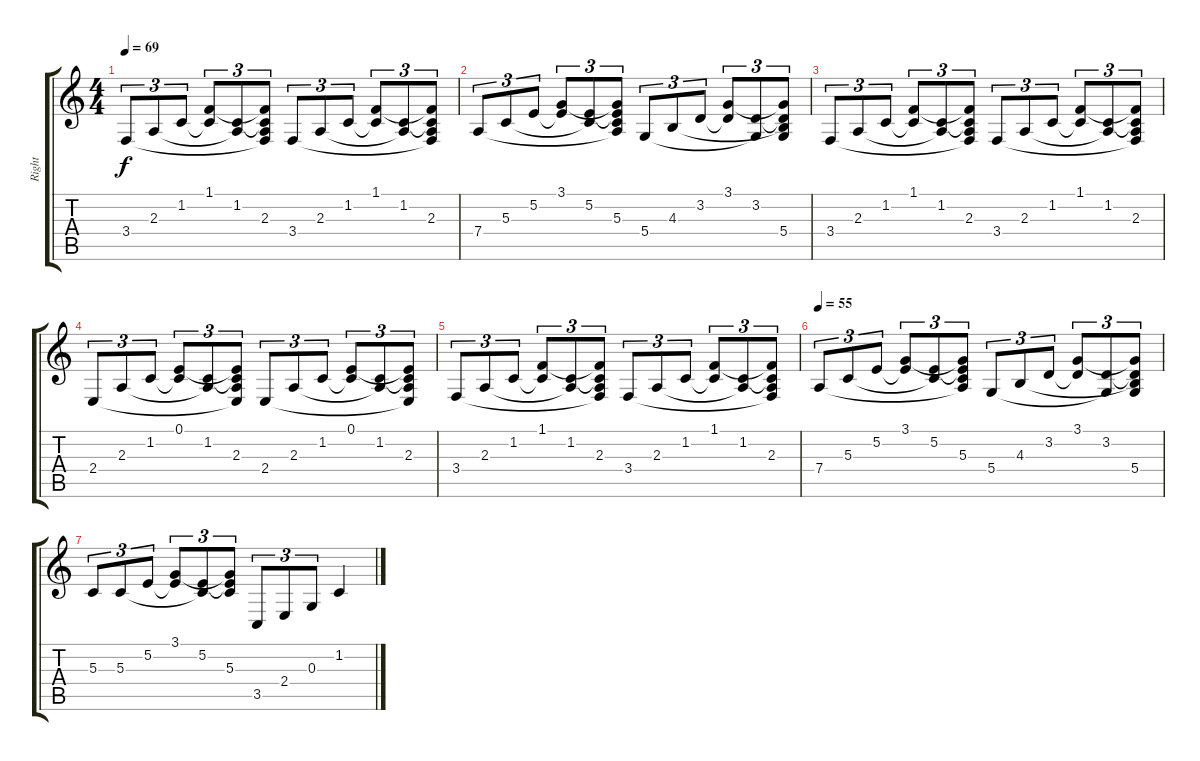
\track ("Right" "Right") {instrument acousticgrandpiano}
\staff {score tabs}
\tuning (E4 B3 G3 D3 A2 E2) {hide}
\ts (4 4)
\tempo 69
\clef g2
\ks c
3.4.8{tu (3 2) dy f} 2.3.8{tu (3 2)} 1.2.8{tu (3 2)} (1.1 1.2{t}).8{tu (3 2)} (1.2 2.3{t}).8{tu (3 2)} (1.1{t} 1.2{t} 2.3 3.4{t}).8{tu (3 2)} 3.4.8{tu (3 2)} 2.3.8{tu (3 2)} 1.2.8{tu (3 2)} (1.1 1.2{t}).8{tu (3 2)} (1.2 2.3{t}).8{tu (3 2)} (1.1{t} 1.2{t} 2.3 3.4{t}).8{tu (3 2)} |
7.4.8{tu (3 2)} 5.3.8{tu (3 2)} 5.2.8{tu (3 2)} (3.1 5.2{t}).8{tu (3 2)} (5.2 5.3{t}).8{tu (3 2)} (3.1{t} 5.2{t} 5.3 7.4{t}).8{tu (3 2)} 5.4.8{tu (3 2)} 4.3.8{tu (3 2)} 3.2.8{tu (3 2)} (3.1 3.2{t}).8{tu (3 2)} (3.2 5.4{t}).8{tu (3 2)} (3.1{t} 3.2{t} 4.3{t} 5.4).8{tu (3 2)} |
3.4.8{tu (3 2)} 2.3.8{tu (3 2)} 1.2.8{tu (3 2)} (1.1 1.2{t}).8{tu (3 2)} (1.2 2.3{t}).8{tu (3 2)} (1.1{t} 1.2{t} 2.3 3.4{t}).8{tu (3 2)} 3.4.8{tu (3 2)} 2.3.8{tu (3 2)} 1.2.8{tu (3 2)} (1.1 1.2{t}).8{tu (3 2)} (1.2 2.3{t}).8{tu (3 2)} (1.1{t} 1.2{t} 2.3 3.4{t}).8{tu (3 2)} |
2.4.8{tu (3 2)} 2.3.8{tu (3 2)} 1.2.8{tu (3 2)} (0.1 1.2{t}).8{tu (3 2)} (1.2 2.3{t}).8{tu (3 2)} (0.1{t} 1.2{t} 2.3 2.4{t}).8{tu (3 2)} 2.4.8{tu (3 2)} 2.3.8{tu (3 2)} 1.2.8{tu (3 2)} (0.1 1.2{t}).8{tu (3 2)} (1.2 2.3{t}).8{tu (3 2)} (0.1{t} 1.2{t} 2.3 2.4{t}).8{tu (3 2)} |
3.4.8{tu (3 2)} 2.3.8{tu (3 2)} 1.2.8{tu (3 2)} (1.1 1.2{t}).8{tu (3 2)} (1.2 2.3{t}).8{tu (3 2)} (1.1{t} 1.2{t} 2.3 3.4{t}).8{tu (3 2)} 3.4.8{tu (3 2)} 2.3.8{tu (3 2)} 1.2.8{tu (3 2)} (1.1 1.2{t}).8{tu (3 2)} (1.2 2.3{t}).8{tu (3 2)} (1.1{t} 1.2{t} 2.3 3.4{t}).8{tu (3 2)} |
\tempo 55
7.4.8{tu (3 2)} 5.3.8{tu (3 2)} 5.2.8{tu (3 2)} (3.1 5.2{t}).8{tu (3 2)} (5.2 5.3{t}).8{tu (3 2)} (3.1{t} 5.2{t} 5.3 7.4{t}).8{tu (3 2)} 5.4.8{tu (3 2)} 4.3.8{tu (3 2)} 3.2.8{tu (3 2)} (3.1 3.2{t}).8{tu (3 2)} (3.2 5.4{t}).8{tu (3 2)} (3.1{t} 3.2{t} 4.3{t} 5.4).8{tu (3 2)} |
5.3.8{tu (3 2)} 5.3.8{tu (3 2)} 5.2.8{tu (3 2)} (3.1 5.2{t}).8{tu (3 2)} (5.2 5.3{t}).8{tu (3 2)} (3.1{t} 5.2{t} 5.3).8{tu (3 2)} 3.5.8{tu (3 2)} 2.4.8{tu (3 2)} 0.3.8{tu (3 2)} 1.2.4
